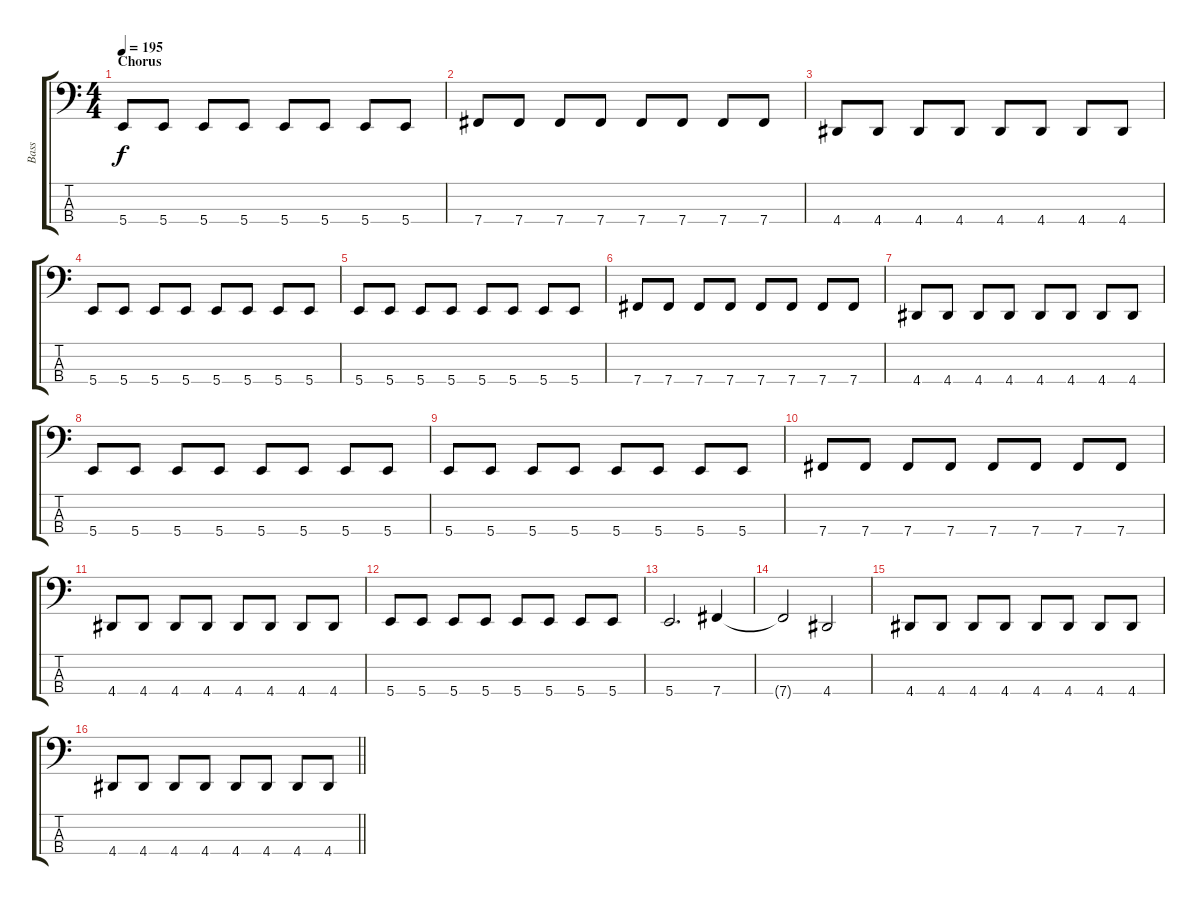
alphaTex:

\track ("Bass" "Bass") {instrument electricbasspick}
\staff {score tabs}
\tuning (E2 B1 Gb1 B0) {hide}
\ts (4 4)
\section ("" "Chorus")
\tempo 195
\clef f4
\ks c
5.4.8{dy f} 5.4.8 5.4.8 5.4.8 5.4.8 5.4.8 5.4.8 5.4.8 |
7.4.8 7.4.8 7.4.8 7.4.8 7.4.8 7.4.8 7.4.8 7.4.8 |
4.4.8 4.4.8 4.4.8 4.4.8 4.4.8 4.4.8 4.4.8 4.4.8 |
5.4.8 5.4.8 5.4.8 5.4.8 5.4.8 5.4.8 5.4.8 5.4.8 |
5.4.8 5.4.8 5.4.8 5.4.8 5.4.8 5.4.8 5.4.8 5.4.8 |
7.4.8 7.4.8 7.4.8 7.4.8 7.4.8 7.4.8 7.4.8 7.4.8 |
4.4.8 4.4.8 4.4.8 4.4.8 4.4.8 4.4.8 4.4.8 4.4.8 |
5.4.8 5.4.8 5.4.8 5.4.8 5.4.8 5.4.8 5.4.8 5.4.8 |
5.4.8 5.4.8 5.4.8 5.4.8 5.4.8 5.4.8 5.4.8 5.4.8 |
7.4.8 7.4.8 7.4.8 7.4.8 7.4.8 7.4.8 7.4.8 7.4.8 |
4.4.8 4.4.8 4.4.8 4.4.8 4.4.8 4.4.8 4.4.8 4.4.8 |
5.4.8 5.4.8 5.4.8 5.4.8 5.4.8 5.4.8 5.4.8 5.4.8 |
5.4.2{d} 7.4.4 |
7.4{t}.2 4.4.2 |
4.4.8{volume 6} 4.4.8{volume 13} 4.4.8 4.4.8 4.4.8 4.4.8 4.4.8 4.4.8 |
\barLineRight lightlight
4.4.8 4.4.8 4.4.8 4.4.8 4.4.8 4.4.8 4.4.8 4.4.8
